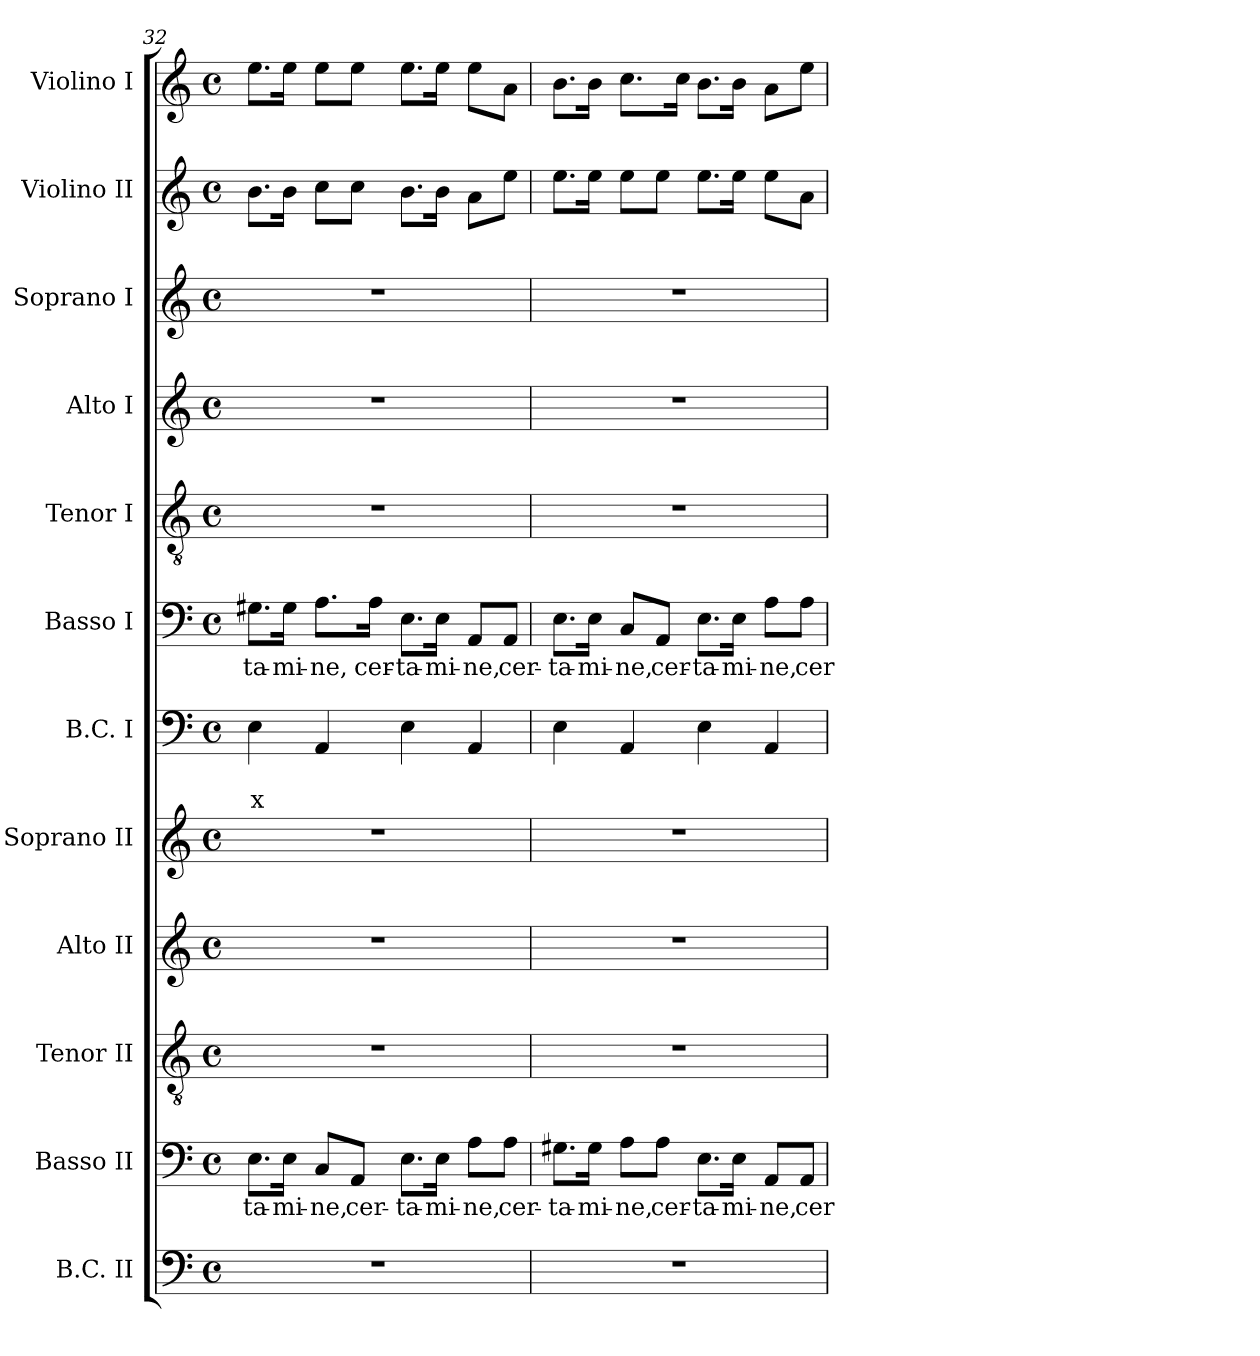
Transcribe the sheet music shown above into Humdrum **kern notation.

**kern	**kern	**text	**kern	**kern	**kern	**kern	**text	**text	**kern	**text	**kern	**kern	**kern	**kern	**kern
*part12	*part11	*part11	*part10	*part9	*part8	*part7	*part7	*part7	*part6	*part6	*part5	*part4	*part3	*part2	*part1
*staff12	*staff11	*staff11	*staff10	*staff9	*staff8	*staff7	*staff7	*staff7	*staff6	*staff6	*staff5	*staff4	*staff3	*staff2	*staff1
*I"B.C. II	*I"Basso II	*	*I"Tenor II	*I"Alto II	*I"Soprano II	*I"B.C. I	*	*	*I"Basso I	*	*I"Tenor I	*I"Alto I	*I"Soprano I	*I"Violino II	*I"Violino I
*I'BC2	*I'B 2	*	*I'T 2	*I'A 2	*I'S 2	*I'BC1	*	*	*I'B 1	*	*I'T 1	*I'A 1	*I'S 1	*I'Vln. II	*I'Vln. I
*clefF4	*clefF4	*	*clefGv2	*clefG2	*clefG2	*clefF4	*	*	*clefF4	*	*clefGv2	*clefG2	*clefG2	*clefG2	*clefG2
*k[]	*k[]	*	*k[]	*k[]	*k[]	*k[]	*	*	*k[]	*	*k[]	*k[]	*k[]	*k[]	*k[]
*C:	*C:	*	*C:	*C:	*C:	*C:	*	*	*C:	*	*C:	*C:	*C:	*C:	*C:
*M4/4	*M4/4	*	*M4/4	*M4/4	*M4/4	*M4/4	*	*	*M4/4	*	*M4/4	*M4/4	*M4/4	*M4/4	*M4/4
*met(c)	*met(c)	*	*met(c)	*met(c)	*met(c)	*met(c)	*	*	*met(c)	*	*met(c)	*met(c)	*met(c)	*met(c)	*met(c)
=32	=32	=32	=32	=32	=32	=32	=32	=32	=32	=32	=32	=32	=32	=32	=32
!	!	!LO:LY:b	!	!	!	!	!	!	!	!	!	!	!	!	!
!	!	!	!	!	!	!	!	!LO:LY:b	!	!	!	!	!	!	!
!	!	!	!	!	!	!	!	!	!	!LO:LY:b	!	!	!	!	!
1r	8.E\L	-ta-	1r	1r	1r	4E\	.	x	8.G#X\L	-ta-	1r	1r	1r	8.b\L	8.ee\L
!	!	!LO:LY:b	!	!	!	!	!	!	!	!	!	!	!	!	!
!	!	!	!	!	!	!	!	!	!	!LO:LY:b	!	!	!	!	!
.	16E\Jk	-mi-	.	.	.	.	.	.	16G#\Jk	-mi-	.	.	.	16b\Jk	16ee\Jk
!	!	!LO:LY:b	!	!	!	!	!	!	!	!	!	!	!	!	!
!	!	!	!	!	!	!	!	!	!	!LO:LY:b	!	!	!	!	!
.	8C/L	-ne,	.	.	.	4AA/	.	.	8.A\L	-ne,	.	.	.	8cc\L	8ee\L
!	!	!LO:LY:b	!	!	!	!	!	!	!	!	!	!	!	!	!
.	8AA/J	cer-	.	.	.	.	.	.	.	.	.	.	.	8cc\J	8ee\J
!	!	!	!	!	!	!	!	!	!	!LO:LY:b	!	!	!	!	!
.	.	.	.	.	.	.	.	.	16A\Jk	cer-	.	.	.	.	.
!	!	!LO:LY:b	!	!	!	!	!	!	!	!	!	!	!	!	!
!	!	!	!	!	!	!	!	!	!	!LO:LY:b	!	!	!	!	!
.	8.E\L	-ta-	.	.	.	4E\	.	.	8.E\L	-ta-	.	.	.	8.b\L	8.ee\L
!	!	!LO:LY:b	!	!	!	!	!	!	!	!	!	!	!	!	!
!	!	!	!	!	!	!	!	!	!	!LO:LY:b	!	!	!	!	!
.	16E\Jk	-mi-	.	.	.	.	.	.	16E\Jk	-mi-	.	.	.	16b\Jk	16ee\Jk
!	!	!LO:LY:b	!	!	!	!	!	!	!	!	!	!	!	!	!
!	!	!	!	!	!	!	!	!	!	!LO:LY:b	!	!	!	!	!
.	8A\L	-ne,	.	.	.	4AA/	.	.	8AA/L	-ne,	.	.	.	8a\L	8ee\L
!	!	!LO:LY:b	!	!	!	!	!	!	!	!	!	!	!	!	!
!	!	!	!	!	!	!	!	!	!	!LO:LY:b	!	!	!	!	!
.	8A\J	cer-	.	.	.	.	.	.	8AA/J	cer-	.	.	.	8ee\J	8a\J
=33	=33	=33	=33	=33	=33	=33	=33	=33	=33	=33	=33	=33	=33	=33	=33
!	!	!LO:LY:b	!	!	!	!	!	!	!	!	!	!	!	!	!
!	!	!	!	!	!	!	!	!	!	!LO:LY:b	!	!	!	!	!
1r	8.G#X\L	-ta-	1r	1r	1r	4E\	.	.	8.E\L	-ta-	1r	1r	1r	8.ee\L	8.b\L
!	!	!LO:LY:b	!	!	!	!	!	!	!	!	!	!	!	!	!
!	!	!	!	!	!	!	!	!	!	!LO:LY:b	!	!	!	!	!
.	16G#\Jk	-mi-	.	.	.	.	.	.	16E\Jk	-mi-	.	.	.	16ee\Jk	16b\Jk
!	!	!LO:LY:b	!	!	!	!	!	!	!	!	!	!	!	!	!
!	!	!	!	!	!	!	!	!	!	!LO:LY:b	!	!	!	!	!
.	8A\L	-ne,	.	.	.	4AA/	.	.	8C/L	-ne,	.	.	.	8ee\L	8.cc\L
!	!	!LO:LY:b	!	!	!	!	!	!	!	!	!	!	!	!	!
!	!	!	!	!	!	!	!	!	!	!LO:LY:b	!	!	!	!	!
.	8A\J	cer-	.	.	.	.	.	.	8AA/J	cer-	.	.	.	8ee\J	.
.	.	.	.	.	.	.	.	.	.	.	.	.	.	.	16cc\Jk
!	!	!LO:LY:b	!	!	!	!	!	!	!	!	!	!	!	!	!
!	!	!	!	!	!	!	!	!	!	!LO:LY:b	!	!	!	!	!
.	8.E\L	-ta-	.	.	.	4E\	.	.	8.E\L	-ta-	.	.	.	8.ee\L	8.b\L
!	!	!LO:LY:b	!	!	!	!	!	!	!	!	!	!	!	!	!
!	!	!	!	!	!	!	!	!	!	!LO:LY:b	!	!	!	!	!
.	16E\Jk	-mi-	.	.	.	.	.	.	16E\Jk	-mi-	.	.	.	16ee\Jk	16b\Jk
!	!	!LO:LY:b	!	!	!	!	!	!	!	!	!	!	!	!	!
!	!	!	!	!	!	!	!	!	!	!LO:LY:b	!	!	!	!	!
.	8AA/L	-ne,	.	.	.	4AA/	.	.	8A\L	-ne,	.	.	.	8ee\L	8a\L
!	!	!LO:LY:b	!	!	!	!	!	!	!	!	!	!	!	!	!
!	!	!	!	!	!	!	!	!	!	!LO:LY:b	!	!	!	!	!
.	8AA/J	cer-	.	.	.	.	.	.	8A\J	cer-	.	.	.	8a\J	8ee\J
=	=	=	=	=	=	=	=	=	=	=	=	=	=	=	=
*-	*-	*-	*-	*-	*-	*-	*-	*-	*-	*-	*-	*-	*-	*-	*-
